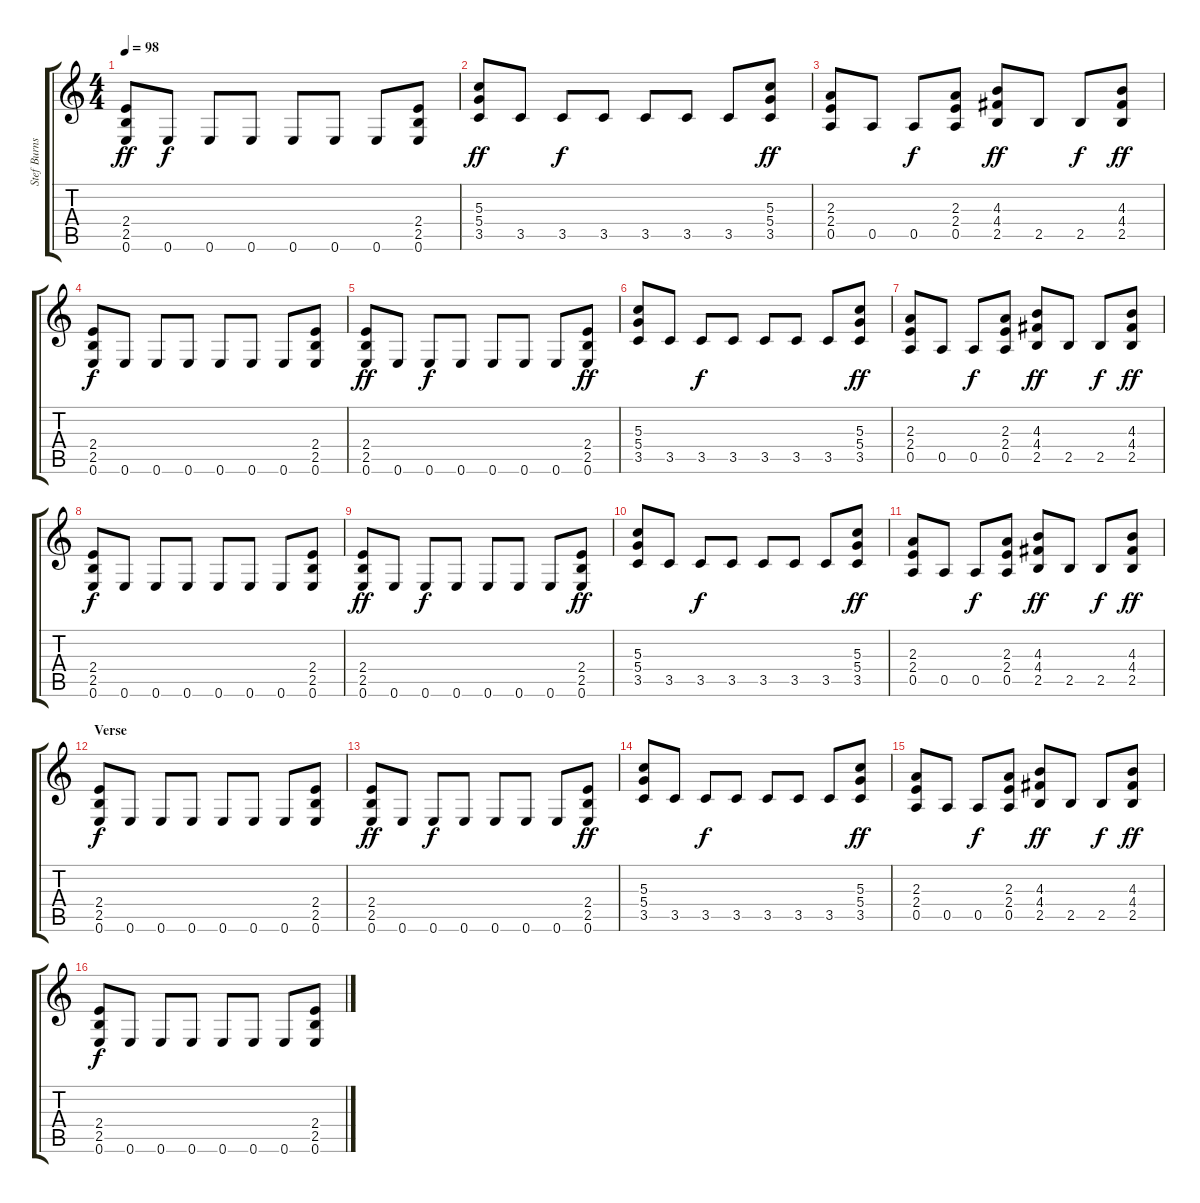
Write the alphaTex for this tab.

\track ("Stef Burns [guitar]" "Stef Burns") {instrument distortionguitar}
\staff {score tabs}
\tuning (E4 B3 G3 D3 A2 E2) {hide}
\ts (4 4)
\tempo 98
\clef g2
\ks c
(2.4 2.5 0.6).8{dy ff instrument distortionguitar} 0.6.8{dy f} 0.6.8 0.6.8 0.6.8 0.6.8 0.6.8 (2.4 2.5 0.6).8 |
(5.3 5.4 3.5).8{dy ff} 3.5.8 3.5.8{dy f} 3.5.8 3.5.8 3.5.8 3.5.8 (5.3 5.4 3.5).8{dy ff} |
(2.3 2.4 0.5).8 0.5.8 0.5.8{dy f} (2.3 2.4 0.5).8 (4.3 4.4 2.5).8{dy ff} 2.5.8 2.5.8{dy f} (4.3 4.4 2.5).8{dy ff} |
(2.4 2.5 0.6).8{dy f} 0.6.8 0.6.8 0.6.8 0.6.8 0.6.8 0.6.8 (2.4 2.5 0.6).8 |
(2.4 2.5 0.6).8{dy ff} 0.6.8 0.6.8{dy f} 0.6.8 0.6.8 0.6.8 0.6.8 (2.4 2.5 0.6).8{dy ff} |
(5.3 5.4 3.5).8 3.5.8 3.5.8{dy f} 3.5.8 3.5.8 3.5.8 3.5.8 (5.3 5.4 3.5).8{dy ff} |
(2.3 2.4 0.5).8 0.5.8 0.5.8{dy f} (2.3 2.4 0.5).8 (4.3 4.4 2.5).8{dy ff} 2.5.8 2.5.8{dy f} (4.3 4.4 2.5).8{dy ff} |
(2.4 2.5 0.6).8{dy f} 0.6.8 0.6.8 0.6.8 0.6.8 0.6.8 0.6.8 (2.4 2.5 0.6).8 |
(2.4 2.5 0.6).8{dy ff} 0.6.8 0.6.8{dy f} 0.6.8 0.6.8 0.6.8 0.6.8 (2.4 2.5 0.6).8{dy ff} |
(5.3 5.4 3.5).8 3.5.8 3.5.8{dy f} 3.5.8 3.5.8 3.5.8 3.5.8 (5.3 5.4 3.5).8{dy ff} |
(2.3 2.4 0.5).8 0.5.8 0.5.8{dy f} (2.3 2.4 0.5).8 (4.3 4.4 2.5).8{dy ff} 2.5.8 2.5.8{dy f} (4.3 4.4 2.5).8{dy ff} |
\section ("" "Verse")
(2.4 2.5 0.6).8{dy f} 0.6.8 0.6.8 0.6.8 0.6.8 0.6.8 0.6.8 (2.4 2.5 0.6).8 |
(2.4 2.5 0.6).8{dy ff} 0.6.8 0.6.8{dy f} 0.6.8 0.6.8 0.6.8 0.6.8 (2.4 2.5 0.6).8{dy ff} |
(5.3 5.4 3.5).8 3.5.8 3.5.8{dy f} 3.5.8 3.5.8 3.5.8 3.5.8 (5.3 5.4 3.5).8{dy ff} |
(2.3 2.4 0.5).8 0.5.8 0.5.8{dy f} (2.3 2.4 0.5).8 (4.3 4.4 2.5).8{dy ff} 2.5.8 2.5.8{dy f} (4.3 4.4 2.5).8{dy ff} |
(2.4 2.5 0.6).8{dy f} 0.6.8 0.6.8 0.6.8 0.6.8 0.6.8 0.6.8 (2.4 2.5 0.6).8
